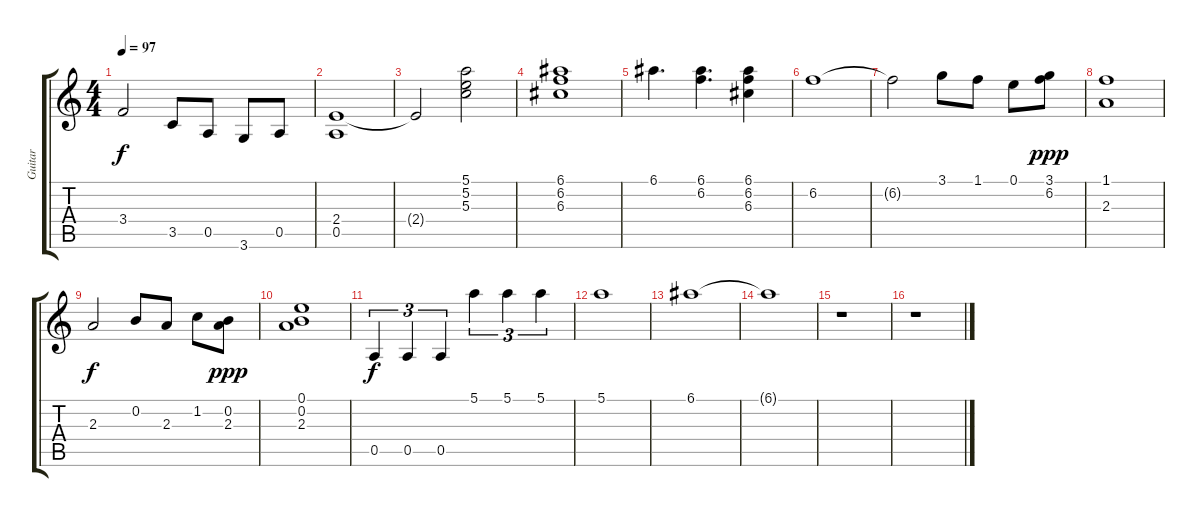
\track ("Guitar" "Guitar") {instrument electricguitarclean}
\staff {score tabs}
\tuning (E4 B3 G3 D3 A2 E2) {hide}
\ts (4 4)
\tempo 97
\clef g2
\ks c
3.4{t}.2{dy f} 3.5.8 0.5.8 3.6.8 0.5.8 |
(2.4 0.5).1 |
2.4{t}.2 (5.1 5.2 5.3).2 |
(6.1 6.2 6.3).1 |
6.1.4{d} (6.1 6.2).4{d} (6.1 6.2 6.3).4 |
6.2.1 |
6.2{t}.2 3.1.8 1.1.8 0.1.8 (3.1 6.2).8{dy ppp} |
(1.1 2.3).1 |
2.3.2{dy f} 0.2.8 2.3.8 1.2.8 (0.2 2.3).8{dy ppp} |
(0.1 0.2 2.3).1 |
0.5.4{tu (3 2) dy f} 0.5.4{tu (3 2)} 0.5.4{tu (3 2)} 5.1.4{tu (3 2)} 5.1.4{tu (3 2)} 5.1.4{tu (3 2)} |
5.1.1 |
6.1.1 |
6.1{t}.1 |
r.1 |
r.1
